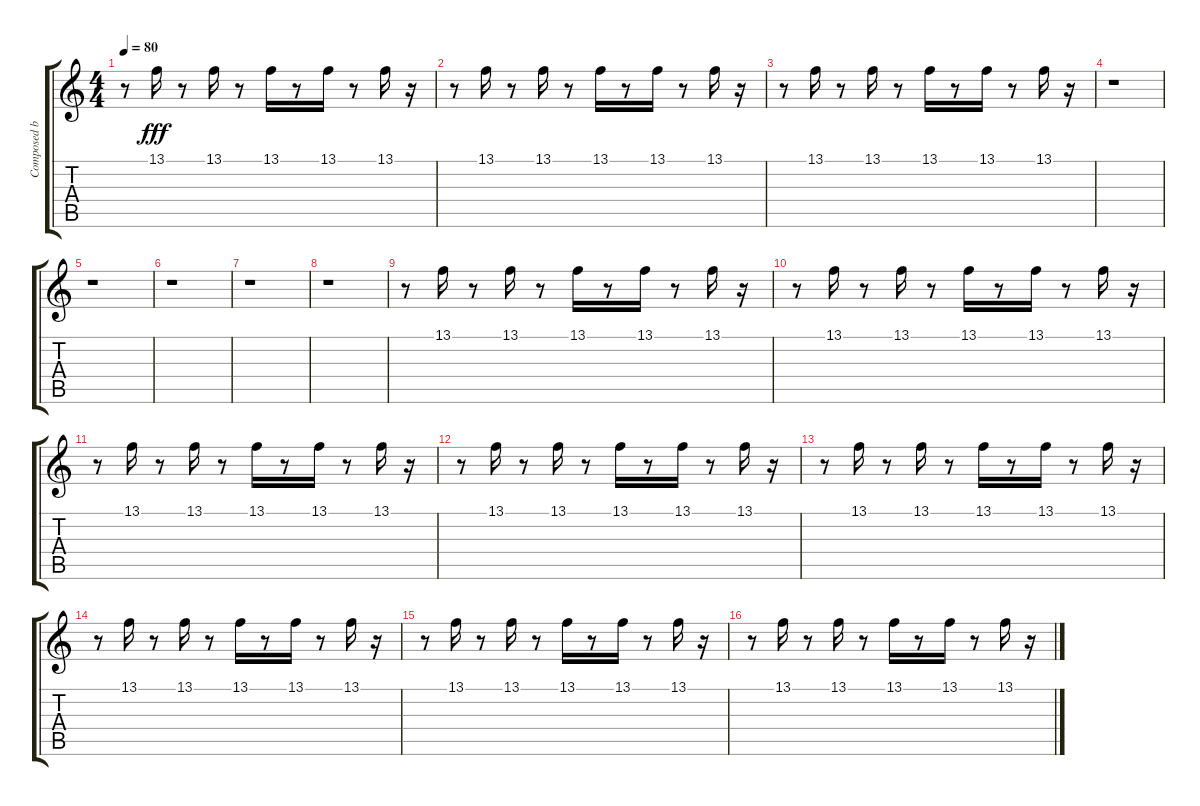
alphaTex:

\track ("Composed by Andre" "Composed b") {instrument woodblock}
\staff {score tabs}
\tuning (E4 B3 G3 D3 A2 E2) {hide}
\ts (4 4)
\tempo 80
\clef g2
\ks c
r.8{dy fff} 13.1.16 r.8 13.1.16 r.8 13.1.16 r.8 13.1.16 r.8 13.1.16 r.16 |
r.8 13.1.16 r.8 13.1.16 r.8 13.1.16 r.8 13.1.16 r.8 13.1.16 r.16 |
r.8 13.1.16 r.8 13.1.16 r.8 13.1.16 r.8 13.1.16 r.8 13.1.16 r.16 |
r.1 |
r.1 |
r.1 |
r.1 |
r.1 |
r.8 13.1.16 r.8 13.1.16 r.8 13.1.16 r.8 13.1.16 r.8 13.1.16 r.16 |
r.8 13.1.16 r.8 13.1.16 r.8 13.1.16 r.8 13.1.16 r.8 13.1.16 r.16 |
r.8 13.1.16 r.8 13.1.16 r.8 13.1.16 r.8 13.1.16 r.8 13.1.16 r.16 |
r.8 13.1.16 r.8 13.1.16 r.8 13.1.16 r.8 13.1.16 r.8 13.1.16 r.16 |
r.8 13.1.16 r.8 13.1.16 r.8 13.1.16 r.8 13.1.16 r.8 13.1.16 r.16 |
r.8 13.1.16 r.8 13.1.16 r.8 13.1.16 r.8 13.1.16 r.8 13.1.16 r.16 |
r.8 13.1.16 r.8 13.1.16 r.8 13.1.16 r.8 13.1.16 r.8 13.1.16 r.16 |
r.8 13.1.16 r.8 13.1.16 r.8 13.1.16 r.8 13.1.16 r.8 13.1.16 r.16
